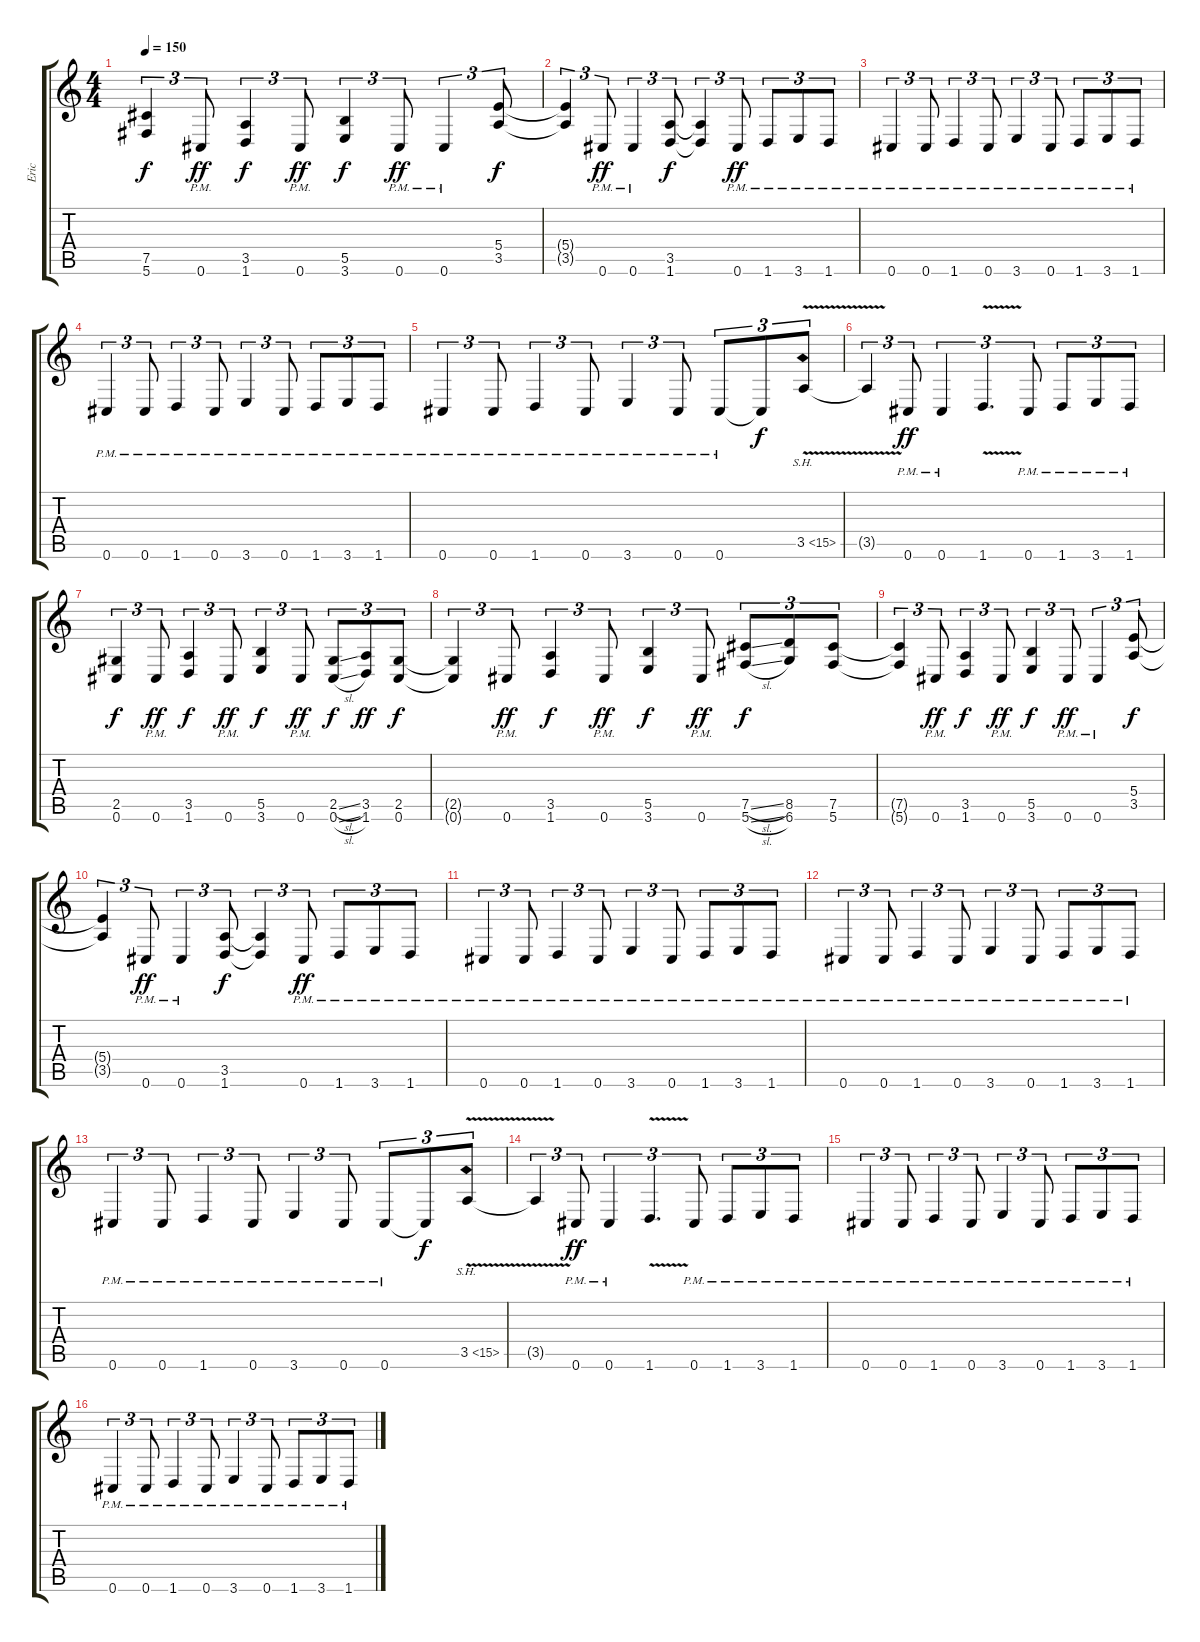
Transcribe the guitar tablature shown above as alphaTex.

\track ("Eric" "Eric") {instrument distortionguitar}
\staff {score tabs}
\tuning (Db4 Ab3 E3 B2 Gb2 Db2) {hide}
\ts (4 4)
\tempo 150
\clef g2
\ks c
(7.5{t} 5.6{t}).4{tu (3 2) dy f} 0.6{pm}.8{tu (3 2) dy ff} (3.5 1.6).4{tu (3 2) dy f} 0.6{pm}.8{tu (3 2) dy ff} (5.5 3.6).4{tu (3 2) dy f} 0.6{pm}.8{tu (3 2) dy ff} 0.6{pm}.4{tu (3 2)} (5.4 3.5).8{tu (3 2) dy f} |
(5.4{t} 3.5{t}).4{tu (3 2)} 0.6{pm}.8{tu (3 2) dy ff} 0.6{pm}.4{tu (3 2)} (3.5 1.6).8{tu (3 2) dy f} (3.5{t} 1.6{t}).4{tu (3 2)} 0.6{pm}.8{tu (3 2) dy ff} 1.6{pm}.8{tu (3 2)} 3.6{pm}.8{tu (3 2)} 1.6{pm}.8{tu (3 2)} |
0.6{pm}.4{tu (3 2)} 0.6{pm}.8{tu (3 2)} 1.6{pm}.4{tu (3 2)} 0.6{pm}.8{tu (3 2)} 3.6{pm}.4{tu (3 2)} 0.6{pm}.8{tu (3 2)} 1.6{pm}.8{tu (3 2)} 3.6{pm}.8{tu (3 2)} 1.6{pm}.8{tu (3 2)} |
0.6{pm}.4{tu (3 2)} 0.6{pm}.8{tu (3 2)} 1.6{pm}.4{tu (3 2)} 0.6{pm}.8{tu (3 2)} 3.6{pm}.4{tu (3 2)} 0.6{pm}.8{tu (3 2)} 1.6{pm}.8{tu (3 2)} 3.6{pm}.8{tu (3 2)} 1.6{pm}.8{tu (3 2)} |
0.6{pm}.4{tu (3 2)} 0.6{pm}.8{tu (3 2)} 1.6{pm}.4{tu (3 2)} 0.6{pm}.8{tu (3 2)} 3.6{pm}.4{tu (3 2)} 0.6{pm}.8{tu (3 2)} 0.6{pm}.8{tu (3 2)} 0.6{t}.8{tu (3 2) dy f} 3.5{sh 12 v}.8{tu (3 2)} |
3.5{t}.4{tu (3 2)} 0.6{pm}.8{tu (3 2) dy ff} 0.6{pm}.4{tu (3 2)} 1.6{v}.4{d tu (3 2)} 0.6{pm}.8{tu (3 2)} 1.6{pm}.8{tu (3 2)} 3.6{pm}.8{tu (3 2)} 1.6{pm}.8{tu (3 2)} |
(2.5 0.6).4{tu (3 2) dy f} 0.6{pm}.8{tu (3 2) dy ff} (3.5 1.6).4{tu (3 2) dy f} 0.6{pm}.8{tu (3 2) dy ff} (5.5 3.6).4{tu (3 2) dy f} 0.6{pm}.8{tu (3 2) dy ff} (2.5{sl} 0.6{sl}).8{tu (3 2) dy f} (3.5 1.6).8{tu (3 2) dy ff} (2.5 0.6).8{tu (3 2) dy f} |
(2.5{t} 0.6{t}).4{tu (3 2)} 0.6{pm}.8{tu (3 2) dy ff} (3.5 1.6).4{tu (3 2) dy f} 0.6{pm}.8{tu (3 2) dy ff} (5.5 3.6).4{tu (3 2) dy f} 0.6{pm}.8{tu (3 2) dy ff} (7.5{sl} 5.6{sl}).8{tu (3 2) dy f} (8.5 6.6).8{tu (3 2)} (7.5 5.6).8{tu (3 2)} |
(7.5{t} 5.6{t}).4{tu (3 2)} 0.6{pm}.8{tu (3 2) dy ff} (3.5 1.6).4{tu (3 2) dy f} 0.6{pm}.8{tu (3 2) dy ff} (5.5 3.6).4{tu (3 2) dy f} 0.6{pm}.8{tu (3 2) dy ff} 0.6{pm}.4{tu (3 2)} (5.4 3.5).8{tu (3 2) dy f} |
(5.4{t} 3.5{t}).4{tu (3 2)} 0.6{pm}.8{tu (3 2) dy ff} 0.6{pm}.4{tu (3 2)} (3.5 1.6).8{tu (3 2) dy f} (3.5{t} 1.6{t}).4{tu (3 2)} 0.6{pm}.8{tu (3 2) dy ff} 1.6{pm}.8{tu (3 2)} 3.6{pm}.8{tu (3 2)} 1.6{pm}.8{tu (3 2)} |
0.6{pm}.4{tu (3 2)} 0.6{pm}.8{tu (3 2)} 1.6{pm}.4{tu (3 2)} 0.6{pm}.8{tu (3 2)} 3.6{pm}.4{tu (3 2)} 0.6{pm}.8{tu (3 2)} 1.6{pm}.8{tu (3 2)} 3.6{pm}.8{tu (3 2)} 1.6{pm}.8{tu (3 2)} |
0.6{pm}.4{tu (3 2)} 0.6{pm}.8{tu (3 2)} 1.6{pm}.4{tu (3 2)} 0.6{pm}.8{tu (3 2)} 3.6{pm}.4{tu (3 2)} 0.6{pm}.8{tu (3 2)} 1.6{pm}.8{tu (3 2)} 3.6{pm}.8{tu (3 2)} 1.6{pm}.8{tu (3 2)} |
0.6{pm}.4{tu (3 2)} 0.6{pm}.8{tu (3 2)} 1.6{pm}.4{tu (3 2)} 0.6{pm}.8{tu (3 2)} 3.6{pm}.4{tu (3 2)} 0.6{pm}.8{tu (3 2)} 0.6{pm}.8{tu (3 2)} 0.6{t}.8{tu (3 2) dy f} 3.5{sh 12 v}.8{tu (3 2)} |
3.5{t}.4{tu (3 2)} 0.6{pm}.8{tu (3 2) dy ff} 0.6{pm}.4{tu (3 2)} 1.6{v}.4{d tu (3 2)} 0.6{pm}.8{tu (3 2)} 1.6{pm}.8{tu (3 2)} 3.6{pm}.8{tu (3 2)} 1.6{pm}.8{tu (3 2)} |
0.6{pm}.4{tu (3 2)} 0.6{pm}.8{tu (3 2)} 1.6{pm}.4{tu (3 2)} 0.6{pm}.8{tu (3 2)} 3.6{pm}.4{tu (3 2)} 0.6{pm}.8{tu (3 2)} 1.6{pm}.8{tu (3 2)} 3.6{pm}.8{tu (3 2)} 1.6{pm}.8{tu (3 2)} |
0.6{pm}.4{tu (3 2)} 0.6{pm}.8{tu (3 2)} 1.6{pm}.4{tu (3 2)} 0.6{pm}.8{tu (3 2)} 3.6{pm}.4{tu (3 2)} 0.6{pm}.8{tu (3 2)} 1.6{pm}.8{tu (3 2)} 3.6{pm}.8{tu (3 2)} 1.6{pm}.8{tu (3 2)}
